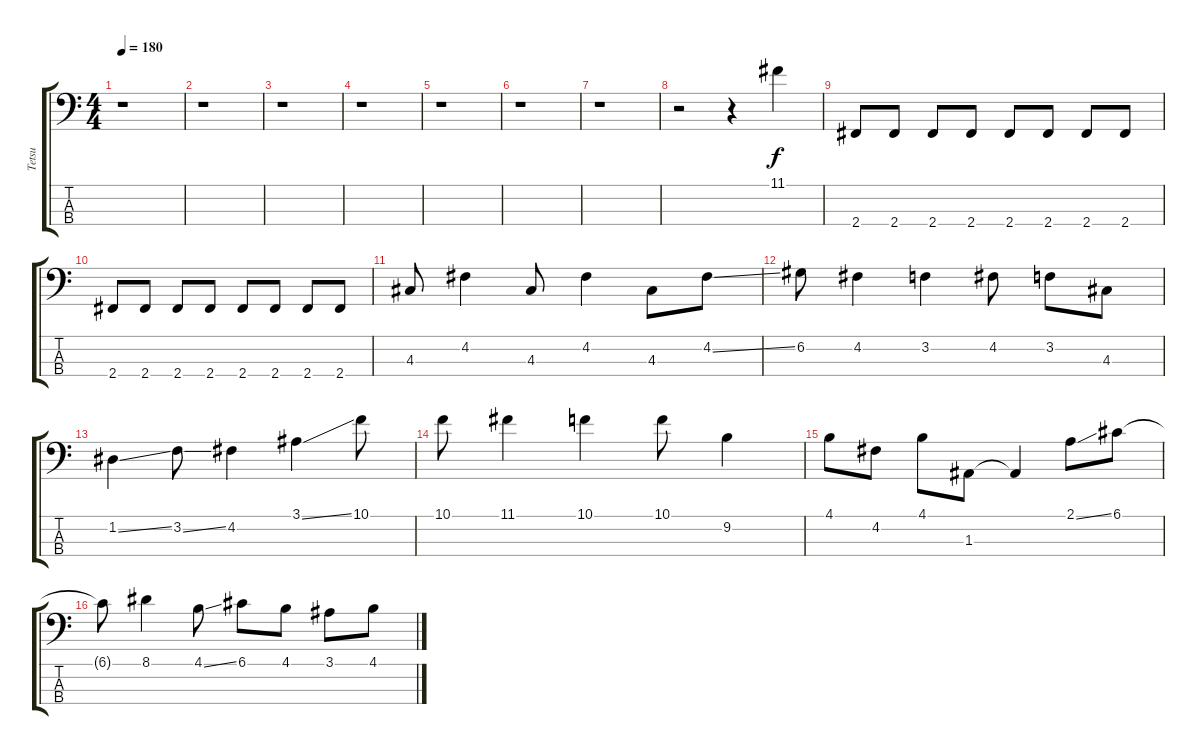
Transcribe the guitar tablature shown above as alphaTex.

\track ("Tetsu" "Tetsu") {instrument electricbasspick}
\staff {score tabs}
\tuning (G2 D2 A1 E1) {hide}
\ts (4 4)
\tempo 180
\clef f4
\ks c
r.1{dy f instrument electricbasspick} |
r.1 |
r.1 |
r.1 |
r.1 |
r.1 |
r.1 |
r.2 r.4 11.1.4 |
2.4.8 2.4.8 2.4.8 2.4.8 2.4.8 2.4.8 2.4.8 2.4.8 |
2.4.8 2.4.8 2.4.8 2.4.8 2.4.8 2.4.8 2.4.8 2.4.8 |
4.3.8 4.2.4 4.3.8 4.2.4 4.3.8 4.2{ss}.8 |
6.2.8 4.2.4 3.2.4 4.2.8 3.2.8 4.3.8 |
1.2{ss}.4 3.2{ss}.8 4.2.4 3.1{ss}.4 10.1.8 |
10.1.8 11.1.4 10.1.4 10.1.8 9.2.4 |
4.1.8 4.2.8 4.1.8 1.3.8 1.3{t}.4 2.1{ss}.8 6.1.8 |
6.1{t}.8 8.1.4 4.1{ss}.8 6.1.8 4.1.8 3.1.8 4.1.8
